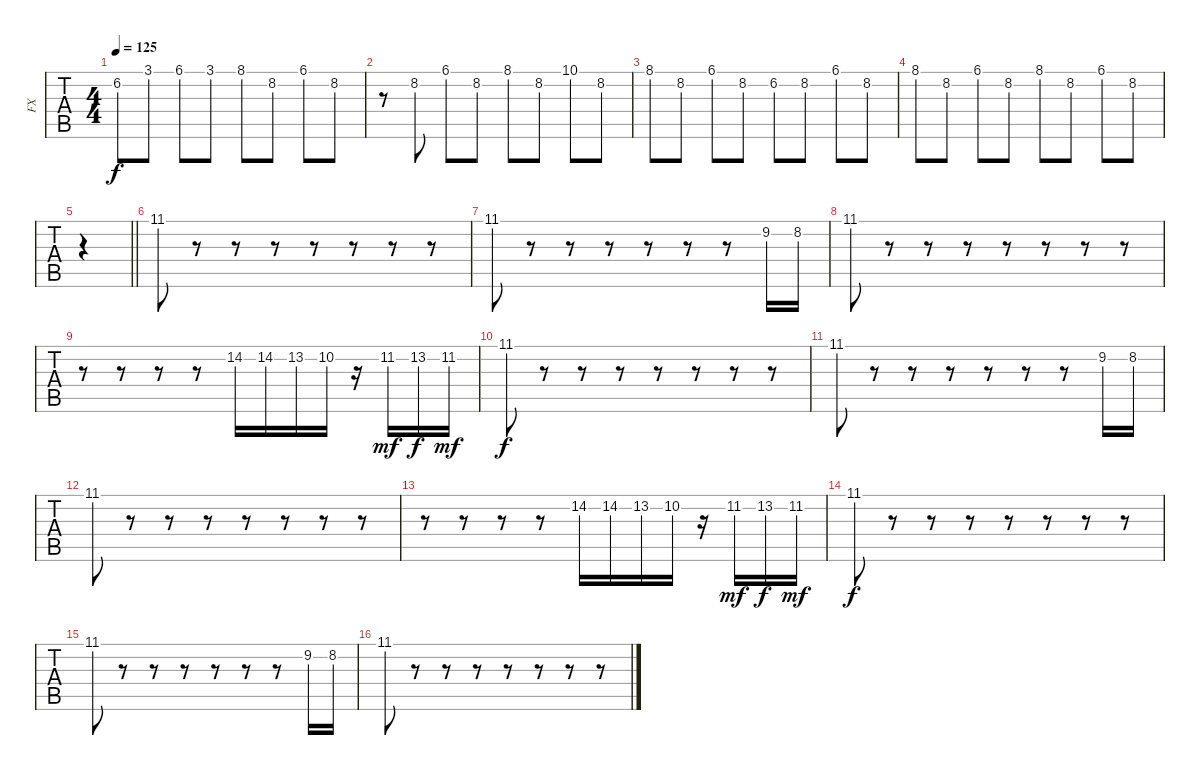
\track ("FX" "FX") {instrument lead1square}
\staff {tabs}
\tuning (Gb4 Db4 A3 E3 B2 D2) {hide}
\ts (4 4)
\tempo 125
\clef g2
\ks c
6.2.8{dy f} 3.1.8 6.1.8 3.1.8 8.1.8 8.2.8 6.1.8 8.2.8 |
r.8 8.2.8 6.1.8 8.2.8 8.1.8 8.2.8 10.1.8 8.2.8 |
8.1.8 8.2.8 6.1.8 8.2.8 6.2.8 8.2.8 6.1.8 8.2.8 |
8.1.8 8.2.8 6.1.8 8.2.8 8.1.8 8.2.8 6.1.8 8.2.8 |
\barLineRight lightlight
|
11.1.8 r.8 r.8 r.8 r.8 r.8 r.8 r.8 |
11.1.8 r.8 r.8 r.8 r.8 r.8 r.8 9.2.16 8.2.16 |
11.1.8 r.8 r.8 r.8 r.8 r.8 r.8 r.8 |
r.8 r.8 r.8 r.8 14.2.16 14.2.16 13.2.16 10.2.16 r.16 11.2.16{dy mf} 13.2.16{dy f} 11.2.16{dy mf} |
11.1.8{dy f} r.8 r.8 r.8 r.8 r.8 r.8 r.8 |
11.1.8 r.8 r.8 r.8 r.8 r.8 r.8 9.2.16 8.2.16 |
11.1.8 r.8 r.8 r.8 r.8 r.8 r.8 r.8 |
r.8 r.8 r.8 r.8 14.2.16 14.2.16 13.2.16 10.2.16 r.16 11.2.16{dy mf} 13.2.16{dy f} 11.2.16{dy mf} |
11.1.8{dy f} r.8 r.8 r.8 r.8 r.8 r.8 r.8 |
11.1.8 r.8 r.8 r.8 r.8 r.8 r.8 9.2.16 8.2.16 |
11.1.8 r.8 r.8 r.8 r.8 r.8 r.8 r.8
